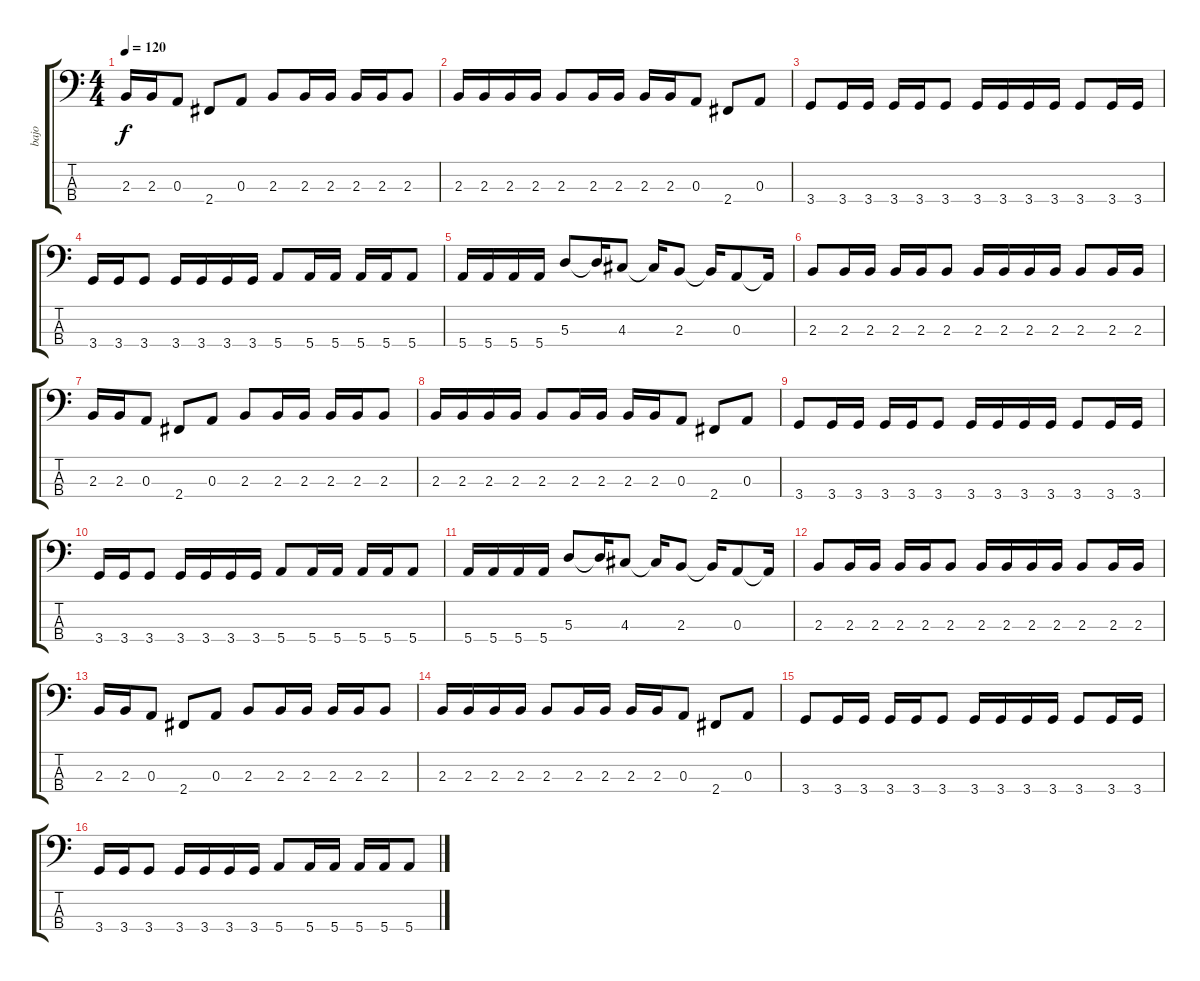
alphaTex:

\track ("bajo" "bajo") {instrument electricbassfinger}
\staff {score tabs}
\tuning (G2 D2 A1 E1) {hide}
\ts (4 4)
\tempo 120
\clef f4
\ks c
2.3.16{dy f} 2.3.16 0.3.8 2.4.8 0.3.8 2.3.8 2.3.16 2.3.16 2.3.16 2.3.16 2.3.8 |
2.3.16 2.3.16 2.3.16 2.3.16 2.3.8 2.3.16 2.3.16 2.3.16 2.3.16 0.3.8 2.4.8 0.3.8 |
3.4.8 3.4.16 3.4.16 3.4.16 3.4.16 3.4.8 3.4.16 3.4.16 3.4.16 3.4.16 3.4.8 3.4.16 3.4.16 |
3.4.16 3.4.16 3.4.8 3.4.16 3.4.16 3.4.16 3.4.16 5.4.8 5.4.16 5.4.16 5.4.16 5.4.16 5.4.8 |
5.4.16 5.4.16 5.4.16 5.4.16 5.3.8 5.3{t}.16 4.3.8 4.3{t}.16 2.3.8 2.3{t}.16 0.3.8 0.3{t}.16 |
2.3.8 2.3.16 2.3.16 2.3.16 2.3.16 2.3.8 2.3.16 2.3.16 2.3.16 2.3.16 2.3.8 2.3.16 2.3.16 |
2.3.16 2.3.16 0.3.8 2.4.8 0.3.8 2.3.8 2.3.16 2.3.16 2.3.16 2.3.16 2.3.8 |
2.3.16 2.3.16 2.3.16 2.3.16 2.3.8 2.3.16 2.3.16 2.3.16 2.3.16 0.3.8 2.4.8 0.3.8 |
3.4.8 3.4.16 3.4.16 3.4.16 3.4.16 3.4.8 3.4.16 3.4.16 3.4.16 3.4.16 3.4.8 3.4.16 3.4.16 |
3.4.16 3.4.16 3.4.8 3.4.16 3.4.16 3.4.16 3.4.16 5.4.8 5.4.16 5.4.16 5.4.16 5.4.16 5.4.8 |
5.4.16 5.4.16 5.4.16 5.4.16 5.3.8 5.3{t}.16 4.3.8 4.3{t}.16 2.3.8 2.3{t}.16 0.3.8 0.3{t}.16 |
2.3.8 2.3.16 2.3.16 2.3.16 2.3.16 2.3.8 2.3.16 2.3.16 2.3.16 2.3.16 2.3.8 2.3.16 2.3.16 |
2.3.16 2.3.16 0.3.8 2.4.8 0.3.8 2.3.8 2.3.16 2.3.16 2.3.16 2.3.16 2.3.8 |
2.3.16 2.3.16 2.3.16 2.3.16 2.3.8 2.3.16 2.3.16 2.3.16 2.3.16 0.3.8 2.4.8 0.3.8 |
3.4.8 3.4.16 3.4.16 3.4.16 3.4.16 3.4.8 3.4.16 3.4.16 3.4.16 3.4.16 3.4.8 3.4.16 3.4.16 |
3.4.16 3.4.16 3.4.8 3.4.16 3.4.16 3.4.16 3.4.16 5.4.8 5.4.16 5.4.16 5.4.16 5.4.16 5.4.8
